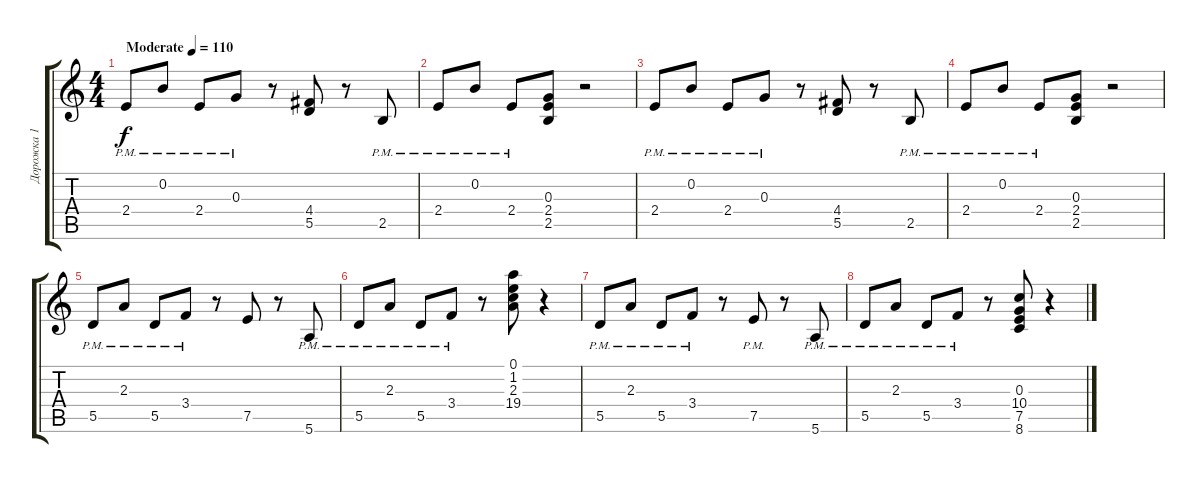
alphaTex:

\track ("Дорожка 1" "Дорожка 1") {instrument distortionguitar}
\staff {score tabs}
\tuning (E4 B3 G3 D3 A2 E2) {hide}
\ts (4 4)
\tempo (110 "Moderate")
\clef g2
\ks c
2.4{pm}.8{dy f instrument distortionguitar} 0.2{pm}.8 2.4{pm}.8 0.3{pm}.8 r.8 (4.4 5.5).8 r.8 2.5{pm}.8 |
2.4{pm}.8 0.2{pm}.8 2.4{pm}.8 (0.3 2.4 2.5).8 r.2 |
2.4{pm}.8 0.2{pm}.8 2.4{pm}.8 0.3{pm}.8 r.8 (4.4 5.5).8 r.8 2.5{pm}.8 |
2.4{pm}.8 0.2{pm}.8 2.4{pm}.8 (0.3 2.4 2.5).8 r.2 |
5.5{pm}.8 2.3{pm}.8 5.5{pm}.8 3.4{pm}.8 r.8 7.5.8 r.8 5.6{pm}.8 |
5.5{pm}.8 2.3{pm}.8 5.5{pm}.8 3.4{pm}.8 r.8 (0.1 1.2 2.3 19.4).8 r.4 |
5.5{pm}.8 2.3{pm}.8 5.5{pm}.8 3.4{pm}.8 r.8 7.5{pm}.8 r.8 5.6{pm}.8 |
5.5{pm}.8 2.3{pm}.8 5.5{pm}.8 3.4{pm}.8 r.8 (0.3 10.4 7.5 8.6).8 r.4
